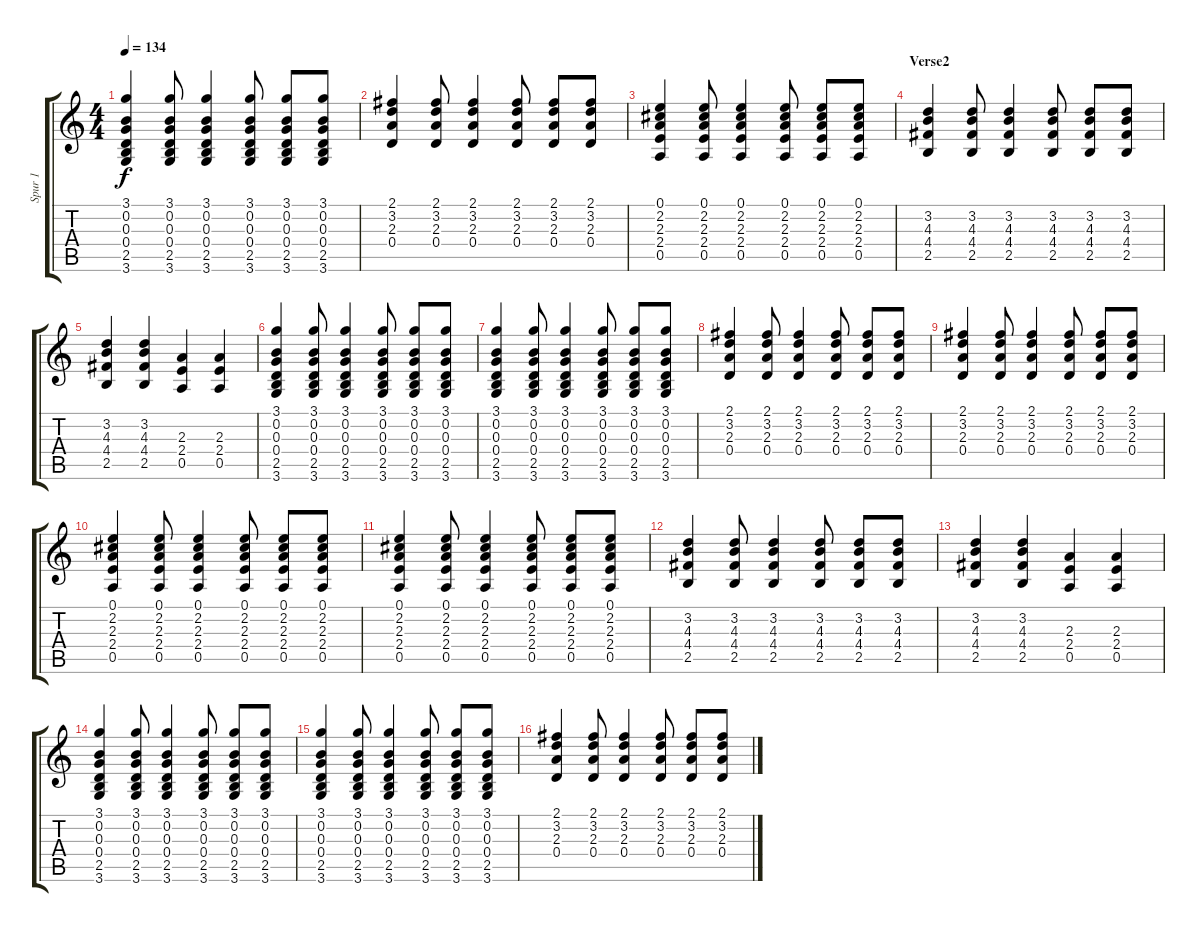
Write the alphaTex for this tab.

\track ("Spur 1" "Spur 1") {instrument acousticguitarsteel}
\staff {score tabs}
\tuning (E4 B3 G3 D3 A2 E2) {hide}
\ts (4 4)
\tempo 134
\clef g2
\ks c
(3.1 0.2 0.3 0.4 2.5 3.6).4{dy f} (3.1 0.2 0.3 0.4 2.5 3.6).8 (3.1 0.2 0.3 0.4 2.5 3.6).4 (3.1 0.2 0.3 0.4 2.5 3.6).8 (3.1 0.2 0.3 0.4 2.5 3.6).8 (3.1 0.2 0.3 0.4 2.5 3.6).8 |
(2.1 3.2 2.3 0.4).4 (2.1 3.2 2.3 0.4).8 (2.1 3.2 2.3 0.4).4 (2.1 3.2 2.3 0.4).8 (2.1 3.2 2.3 0.4).8 (2.1 3.2 2.3 0.4).8 |
(0.1 2.2 2.3 2.4 0.5).4 (0.1 2.2 2.3 2.4 0.5).8 (0.1 2.2 2.3 2.4 0.5).4 (0.1 2.2 2.3 2.4 0.5).8 (0.1 2.2 2.3 2.4 0.5).8 (0.1 2.2 2.3 2.4 0.5).8 |
\section ("" "Verse2")
(3.2 4.3 4.4 2.5).4 (3.2 4.3 4.4 2.5).8 (3.2 4.3 4.4 2.5).4 (3.2 4.3 4.4 2.5).8 (3.2 4.3 4.4 2.5).8 (3.2 4.3 4.4 2.5).8 |
(3.2 4.3 4.4 2.5).4 (3.2 4.3 4.4 2.5).4 (2.3 2.4 0.5).4 (2.3 2.4 0.5).4 |
(3.1 0.2 0.3 0.4 2.5 3.6).4 (3.1 0.2 0.3 0.4 2.5 3.6).8 (3.1 0.2 0.3 0.4 2.5 3.6).4 (3.1 0.2 0.3 0.4 2.5 3.6).8 (3.1 0.2 0.3 0.4 2.5 3.6).8 (3.1 0.2 0.3 0.4 2.5 3.6).8 |
(3.1 0.2 0.3 0.4 2.5 3.6).4 (3.1 0.2 0.3 0.4 2.5 3.6).8 (3.1 0.2 0.3 0.4 2.5 3.6).4 (3.1 0.2 0.3 0.4 2.5 3.6).8 (3.1 0.2 0.3 0.4 2.5 3.6).8 (3.1 0.2 0.3 0.4 2.5 3.6).8 |
(2.1 3.2 2.3 0.4).4 (2.1 3.2 2.3 0.4).8 (2.1 3.2 2.3 0.4).4 (2.1 3.2 2.3 0.4).8 (2.1 3.2 2.3 0.4).8 (2.1 3.2 2.3 0.4).8 |
(2.1 3.2 2.3 0.4).4 (2.1 3.2 2.3 0.4).8 (2.1 3.2 2.3 0.4).4 (2.1 3.2 2.3 0.4).8 (2.1 3.2 2.3 0.4).8 (2.1 3.2 2.3 0.4).8 |
(0.1 2.2 2.3 2.4 0.5).4 (0.1 2.2 2.3 2.4 0.5).8 (0.1 2.2 2.3 2.4 0.5).4 (0.1 2.2 2.3 2.4 0.5).8 (0.1 2.2 2.3 2.4 0.5).8 (0.1 2.2 2.3 2.4 0.5).8 |
(0.1 2.2 2.3 2.4 0.5).4 (0.1 2.2 2.3 2.4 0.5).8 (0.1 2.2 2.3 2.4 0.5).4 (0.1 2.2 2.3 2.4 0.5).8 (0.1 2.2 2.3 2.4 0.5).8 (0.1 2.2 2.3 2.4 0.5).8 |
(3.2 4.3 4.4 2.5).4 (3.2 4.3 4.4 2.5).8 (3.2 4.3 4.4 2.5).4 (3.2 4.3 4.4 2.5).8 (3.2 4.3 4.4 2.5).8 (3.2 4.3 4.4 2.5).8 |
(3.2 4.3 4.4 2.5).4 (3.2 4.3 4.4 2.5).4 (2.3 2.4 0.5).4 (2.3 2.4 0.5).4 |
(3.1 0.2 0.3 0.4 2.5 3.6).4 (3.1 0.2 0.3 0.4 2.5 3.6).8 (3.1 0.2 0.3 0.4 2.5 3.6).4 (3.1 0.2 0.3 0.4 2.5 3.6).8 (3.1 0.2 0.3 0.4 2.5 3.6).8 (3.1 0.2 0.3 0.4 2.5 3.6).8 |
(3.1 0.2 0.3 0.4 2.5 3.6).4 (3.1 0.2 0.3 0.4 2.5 3.6).8 (3.1 0.2 0.3 0.4 2.5 3.6).4 (3.1 0.2 0.3 0.4 2.5 3.6).8 (3.1 0.2 0.3 0.4 2.5 3.6).8 (3.1 0.2 0.3 0.4 2.5 3.6).8 |
(2.1 3.2 2.3 0.4).4 (2.1 3.2 2.3 0.4).8 (2.1 3.2 2.3 0.4).4 (2.1 3.2 2.3 0.4).8 (2.1 3.2 2.3 0.4).8 (2.1 3.2 2.3 0.4).8
